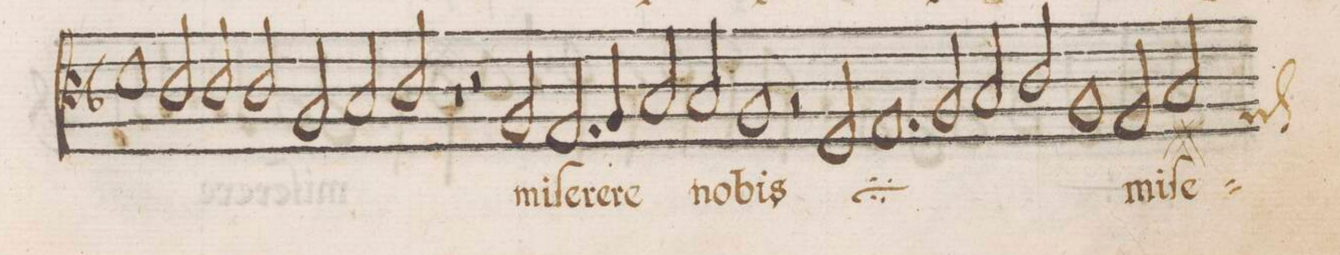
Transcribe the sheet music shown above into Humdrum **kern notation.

**kern	**text
*I"TENOR	*
*clefC3	*
*k[b-]	*
*met(C)	*
*M2/1	*
1d\	.
=61-	=61-
2c/	.
2c/	.
2c/	.
2A/	.
=62-	=62-
2B-/	.
2c/	.
1r	.
=63-	=63-
2r	.
2A/	mi-
2.G/	-ſe-
4A/	-re-
=64-	=64-
2B-/	-re
2B-/	no-
1A/	-bis
=65-	=65-
2r	.
*	*ij
2F/	mi-
1.G/	-ſe-
=66-	=66-
2A/	-re-
2B-/	-re
2c/	no-
=67-	=67-
1A/	-bis
*	*Xij
2G/	mi-
*custos:G	*
2Bn/	-ſe-
=68-	=68-
*-	*-
